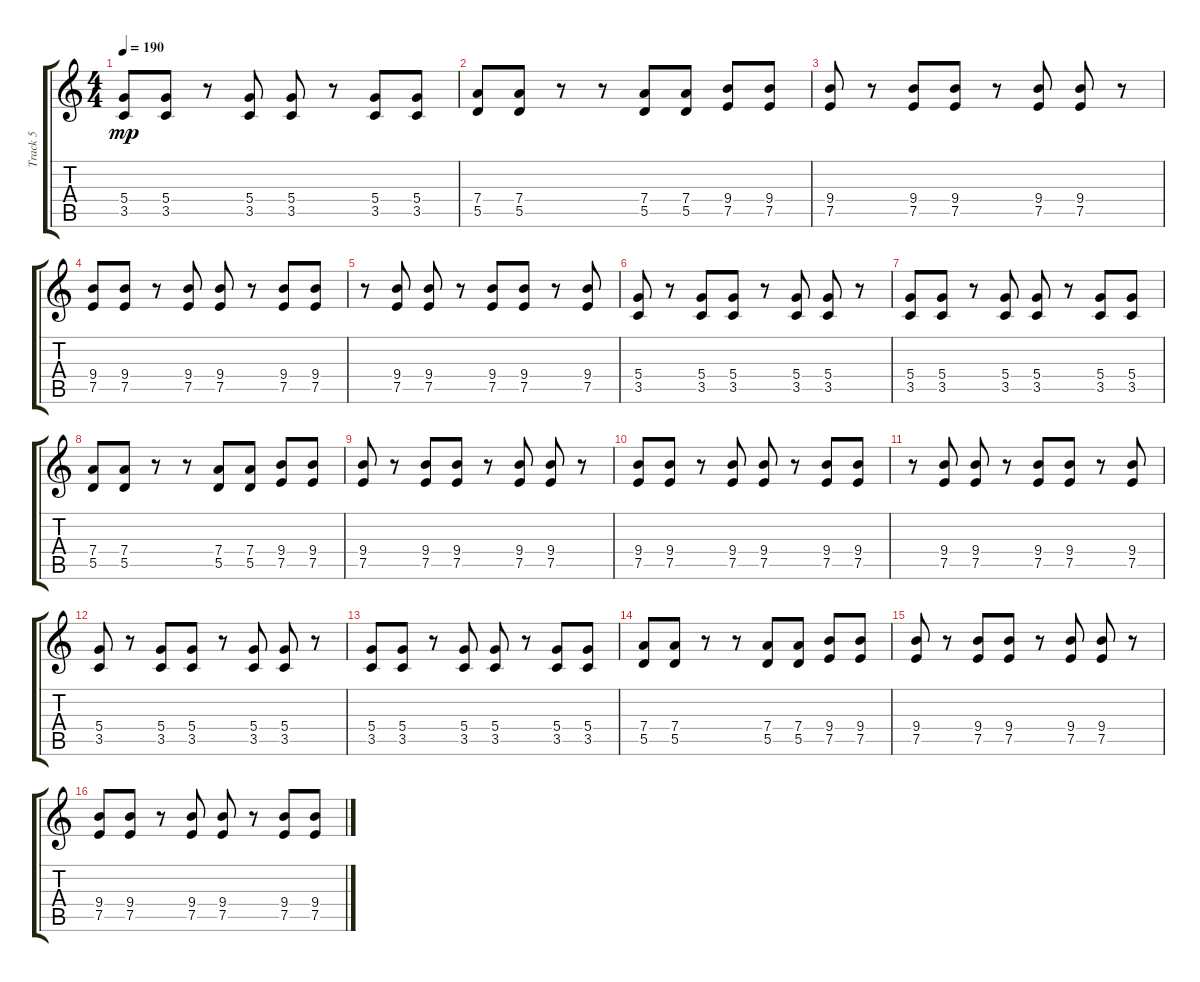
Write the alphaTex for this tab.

\track ("Track 5" "Track 5") {instrument distortionguitar}
\staff {score tabs}
\tuning (E4 B3 G3 D3 A2 E2) {hide}
\ts (4 4)
\tempo 190
\clef g2
\ks c
(5.4 3.5).8{dy mp} (5.4 3.5).8 r.8 (5.4 3.5).8 (5.4 3.5).8 r.8 (5.4 3.5).8 (5.4 3.5).8 |
(7.4 5.5).8 (7.4 5.5).8 r.8 r.8 (7.4 5.5).8 (7.4 5.5).8 (9.4 7.5).8 (9.4 7.5).8 |
(9.4 7.5).8 r.8 (9.4 7.5).8 (9.4 7.5).8 r.8 (9.4 7.5).8 (9.4 7.5).8 r.8 |
(9.4 7.5).8 (9.4 7.5).8 r.8 (9.4 7.5).8 (9.4 7.5).8 r.8 (9.4 7.5).8 (9.4 7.5).8 |
r.8 (9.4 7.5).8 (9.4 7.5).8 r.8 (9.4 7.5).8 (9.4 7.5).8 r.8 (9.4 7.5).8 |
(5.4 3.5).8 r.8 (5.4 3.5).8 (5.4 3.5).8 r.8 (5.4 3.5).8 (5.4 3.5).8 r.8 |
(5.4 3.5).8 (5.4 3.5).8 r.8 (5.4 3.5).8 (5.4 3.5).8 r.8 (5.4 3.5).8 (5.4 3.5).8 |
(7.4 5.5).8 (7.4 5.5).8 r.8 r.8 (7.4 5.5).8 (7.4 5.5).8 (9.4 7.5).8 (9.4 7.5).8 |
(9.4 7.5).8 r.8 (9.4 7.5).8 (9.4 7.5).8 r.8 (9.4 7.5).8 (9.4 7.5).8 r.8 |
(9.4 7.5).8 (9.4 7.5).8 r.8 (9.4 7.5).8 (9.4 7.5).8 r.8 (9.4 7.5).8 (9.4 7.5).8 |
r.8 (9.4 7.5).8 (9.4 7.5).8 r.8 (9.4 7.5).8 (9.4 7.5).8 r.8 (9.4 7.5).8 |
(5.4 3.5).8 r.8 (5.4 3.5).8 (5.4 3.5).8 r.8 (5.4 3.5).8 (5.4 3.5).8 r.8 |
(5.4 3.5).8 (5.4 3.5).8 r.8 (5.4 3.5).8 (5.4 3.5).8 r.8 (5.4 3.5).8 (5.4 3.5).8 |
(7.4 5.5).8 (7.4 5.5).8 r.8 r.8 (7.4 5.5).8 (7.4 5.5).8 (9.4 7.5).8 (9.4 7.5).8 |
(9.4 7.5).8 r.8 (9.4 7.5).8 (9.4 7.5).8 r.8 (9.4 7.5).8 (9.4 7.5).8 r.8 |
(9.4 7.5).8 (9.4 7.5).8 r.8 (9.4 7.5).8 (9.4 7.5).8 r.8 (9.4 7.5).8 (9.4 7.5).8
